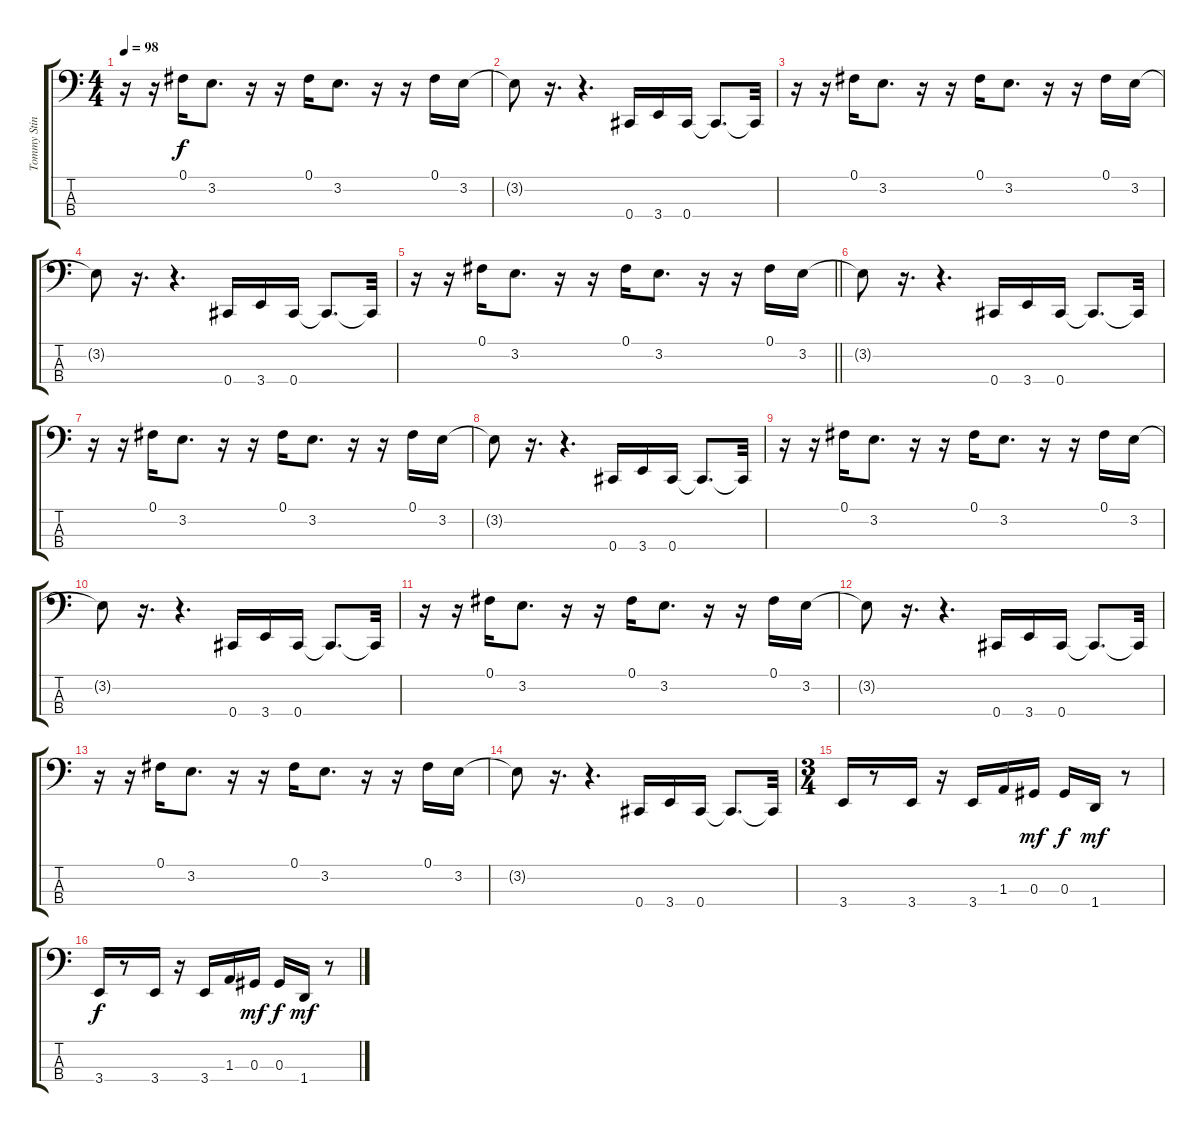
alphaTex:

\track ("Tommy Stinson" "Tommy Stin") {instrument distortionguitar}
\staff {score tabs}
\tuning (Gb2 Db2 Ab1 Db1) {hide}
\ts (4 4)
\tempo 98
\clef f4
\ks c
r.16{dy f} r.16 0.1.16 3.2.8{d} r.16 r.16 0.1.16 3.2.8{d} r.16 r.16 0.1.16 3.2.16 |
3.2{t}.8 r.16{d} r.4{d} 0.4.16 3.4.16 0.4.16 0.4{t}.8{d} 0.4{t}.32 |
r.16 r.16 0.1.16 3.2.8{d} r.16 r.16 0.1.16 3.2.8{d} r.16 r.16 0.1.16 3.2.16 |
3.2{t}.8 r.16{d} r.4{d} 0.4.16 3.4.16 0.4.16 0.4{t}.8{d} 0.4{t}.32 |
\barLineRight lightlight
r.16 r.16 0.1.16 3.2.8{d} r.16 r.16 0.1.16 3.2.8{d} r.16 r.16 0.1.16 3.2.16 |
3.2{t}.8 r.16{d} r.4{d} 0.4.16 3.4.16 0.4.16 0.4{t}.8{d} 0.4{t}.32 |
r.16 r.16 0.1.16 3.2.8{d} r.16 r.16 0.1.16 3.2.8{d} r.16 r.16 0.1.16 3.2.16 |
3.2{t}.8 r.16{d} r.4{d} 0.4.16 3.4.16 0.4.16 0.4{t}.8{d} 0.4{t}.32 |
r.16 r.16 0.1.16 3.2.8{d} r.16 r.16 0.1.16 3.2.8{d} r.16 r.16 0.1.16 3.2.16 |
3.2{t}.8 r.16{d} r.4{d} 0.4.16 3.4.16 0.4.16 0.4{t}.8{d} 0.4{t}.32 |
r.16 r.16 0.1.16 3.2.8{d} r.16 r.16 0.1.16 3.2.8{d} r.16 r.16 0.1.16 3.2.16 |
3.2{t}.8 r.16{d} r.4{d} 0.4.16 3.4.16 0.4.16 0.4{t}.8{d} 0.4{t}.32 |
r.16 r.16 0.1.16 3.2.8{d} r.16 r.16 0.1.16 3.2.8{d} r.16 r.16 0.1.16 3.2.16 |
3.2{t}.8 r.16{d} r.4{d} 0.4.16 3.4.16 0.4.16 0.4{t}.8{d} 0.4{t}.32 |
\ts (3 4)
3.4.16 r.8 3.4.16 r.16 3.4.16 1.3.16 0.3.16{dy mf} 0.3.16{dy f} 1.4.16{dy mf} r.8 |
3.4.16{dy f} r.8 3.4.16 r.16 3.4.16 1.3.16 0.3.16{dy mf} 0.3.16{dy f} 1.4.16{dy mf} r.8
